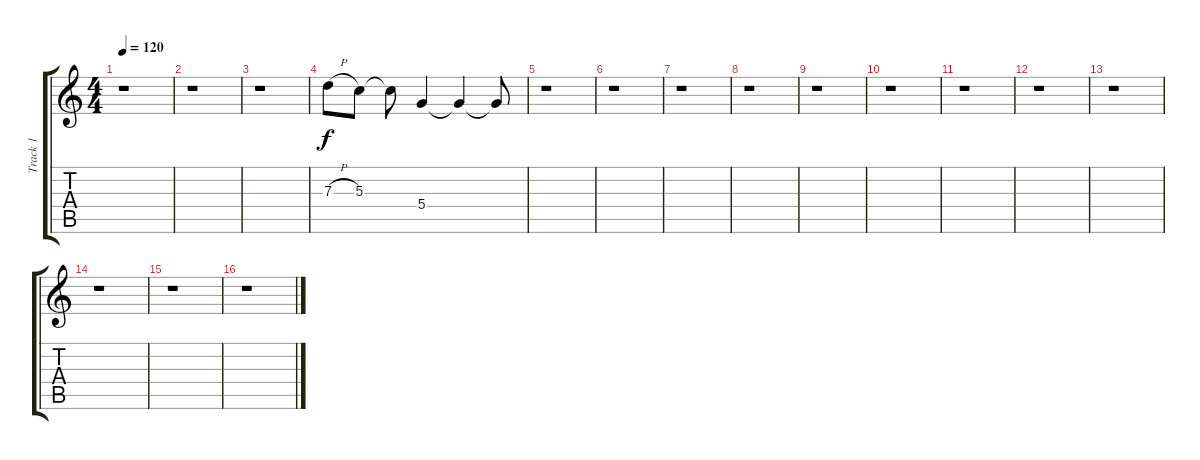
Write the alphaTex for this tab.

\track ("Track 1" "Track 1") {instrument acousticguitarsteel}
\staff {score tabs}
\tuning (E4 B3 G3 D3 A2 D2) {hide}
\ts (4 4)
\tempo 120
\clef g2
\ks c
r.1{dy f} |
r.1 |
r.1 |
7.3{h}.8 5.3.8 5.3{t}.8 5.4.4 5.4{t}.4 5.4{t}.8 |
r.1 |
r.1 |
r.1 |
r.1 |
r.1 |
r.1 |
r.1 |
r.1 |
r.1 |
r.1 |
r.1 |
r.1
